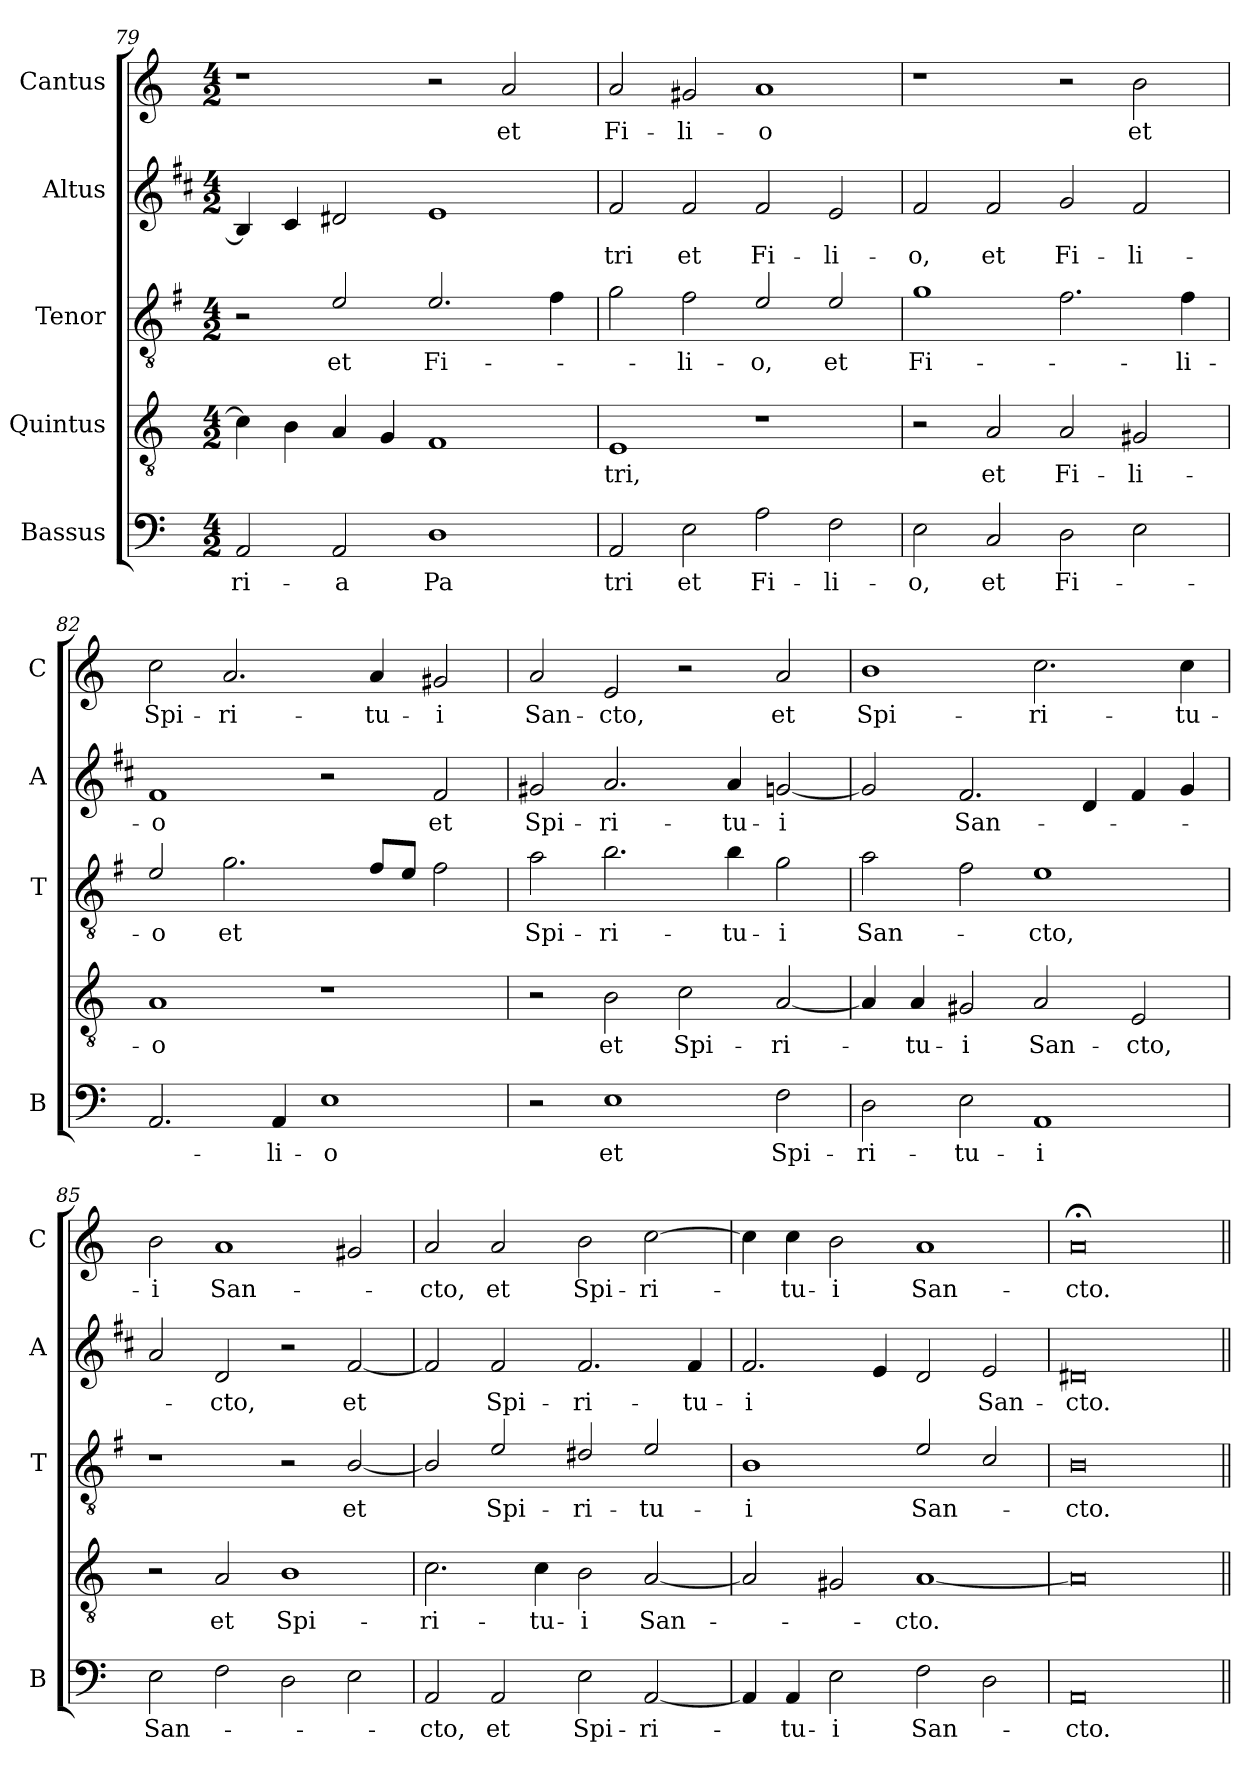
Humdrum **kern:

**kern	**text	**kern	**text	**kern	**text	**kern	**text	**kern	**text
*part5	*part5	*part4	*part4	*part3	*part3	*part2	*part2	*part1	*part1
*staff5	*staff5	*staff4	*staff4	*staff3	*staff3	*staff2	*staff2	*staff1	*staff1
*I"Bassus	*	*I"Quintus	*	*I"Tenor	*	*I"Altus	*	*I"Cantus	*
*I'B	*	*	*	*I'T	*	*I'A	*	*I'C	*
*clefF4	*	*clefGv2	*	*clefGv2	*	*clefG2	*	*clefG2	*
*	*	*	*	*ITrd4c7	*	*ITrd1c2	*	*	*
*k[]	*	*k[]	*	*k[]	*	*k[]	*	*k[]	*
*C:	*	*C:	*	*C:	*	*C:	*	*C:	*
*M4/2	*	*M4/2	*	*M4/2	*	*M4/2	*	*M4/2	*
=79	=79	=79	=79	=79	=79	=79	=79	=79	=79
!	!LO:LY:b	!	!	!	!	!	!	!	!
2AA/	-ri-	4c\]	.	2r	.	4A/]	.	1r	.
.	.	4B\	.	.	.	4B/	.	.	.
!	!LO:LY:b	!	!	!	!LO:LY:b	!	!	!	!
2AA/	-a	4A/	.	2A/	et	2c#X/	.	.	.
.	.	4G/	.	.	.	.	.	.	.
!	!LO:LY:b	!	!	!	!LO:LY:b	!	!	!	!
1D	Pa	1F	.	2.A/	Fi-	1d	.	2r	.
!	!	!	!	!	!	!	!	!	!LO:LY:b
.	.	.	.	.	.	.	.	2a/	et
.	.	.	.	4B\	.	.	.	.	.
=80	=80	=80	=80	=80	=80	=80	=80	=80	=80
!	!LO:LY:b	!	!LO:LY:b	!	!	!	!LO:LY:b	!	!LO:LY:b
2AA/	tri	1E	tri,	2c\	.	2e/	tri	2a/	Fi-
!	!LO:LY:b	!	!	!	!LO:LY:b	!	!LO:LY:b	!	!LO:LY:b
2E\	et	.	.	2B\	-li-	2e/	et	2g#X/	-li-
!	!LO:LY:b	!	!	!	!LO:LY:b	!	!LO:LY:b	!	!LO:LY:b
2A\	Fi-	1r	.	2A/	-o,	2e/	Fi-	1a	-o
!	!LO:LY:b	!	!	!	!LO:LY:b	!	!LO:LY:b	!	!
2F\	-li-	.	.	2A/	et	2d/	-li-	.	.
=81	=81	=81	=81	=81	=81	=81	=81	=81	=81
!	!LO:LY:b	!	!	!	!LO:LY:b	!	!LO:LY:b	!	!
2E\	-o,	2r	.	1c	Fi-	2e/	-o,	1r	.
!	!LO:LY:b	!	!LO:LY:b	!	!	!	!LO:LY:b	!	!
2C/	et	2A/	et	.	.	2e/	et	.	.
!	!LO:LY:b	!	!LO:LY:b	!	!	!	!LO:LY:b	!	!
2D\	Fi-	2A/	Fi-	2.B\	.	2f/	Fi-	2r	.
!	!	!	!LO:LY:b	!	!	!	!LO:LY:b	!	!LO:LY:b
2E\	.	2G#X/	-li-	.	.	2e/	-li-	2b\	et
!	!	!	!	!	!LO:LY:b	!	!	!	!
.	.	.	.	4B\	-li-	.	.	.	.
!!LO:LB:g=z
=82	=82	=82	=82	=82	=82	=82	=82	=82	=82
!	!	!	!LO:LY:b	!	!LO:LY:b	!	!LO:LY:b	!	!LO:LY:b
2.AA/	.	1A	-o	2A/	-o	1e	-o	2cc\	Spi-
!	!	!	!	!	!LO:LY:b	!	!	!	!LO:LY:b
.	.	.	.	2.c\	et	.	.	2.a/	-ri-
!	!LO:LY:b	!	!	!	!	!	!	!	!
4AA/	-li-	.	.	.	.	.	.	.	.
!	!LO:LY:b	!	!	!	!	!	!	!	!
1E	-o	1r	.	.	.	2r	.	.	.
!	!	!	!	!	!	!	!	!	!LO:LY:b
.	.	.	.	8B/L	.	.	.	4a/	-tu-
.	.	.	.	8A/J	.	.	.	.	.
!	!	!	!	!	!	!	!LO:LY:b	!	!LO:LY:b
.	.	.	.	2B\	.	2e/	et	2g#X/	-i
=83	=83	=83	=83	=83	=83	=83	=83	=83	=83
!	!	!	!	!	!LO:LY:b	!	!LO:LY:b	!	!LO:LY:b
2r	.	2r	.	2d\	Spi-	2f#X/	Spi-	2a/	San-
!	!LO:LY:b	!	!LO:LY:b	!	!LO:LY:b	!	!LO:LY:b	!	!LO:LY:b
1E	et	2B\	et	2.e\	-ri-	2.g/	-ri-	2e/	-cto,
!	!	!	!LO:LY:b	!	!	!	!	!	!
.	.	2c\	Spi-	.	.	.	.	2r	.
!	!	!	!	!	!LO:LY:b	!	!LO:LY:b	!	!
.	.	.	.	4e\	-tu-	4g/	-tu-	.	.
!	!LO:LY:b	!	!LO:LY:b	!	!LO:LY:b	!	!LO:LY:b	!	!LO:LY:b
2F\	Spi-	[2A/	-ri-	2c\	-i	[2fn/	-i	2a/	et
=84	=84	=84	=84	=84	=84	=84	=84	=84	=84
!	!LO:LY:b	!	!	!	!LO:LY:b	!	!	!	!LO:LY:b
2D\	-ri-	4A/]	.	2d\	San-	2f/]	.	1b	Spi-
!	!	!	!LO:LY:b	!	!	!	!	!	!
.	.	4A/	-tu-	.	.	.	.	.	.
!	!LO:LY:b	!	!LO:LY:b	!	!	!	!LO:LY:b	!	!
2E\	-tu-	2G#X/	-i	2B\	.	2.e/	San-	.	.
!	!LO:LY:b	!	!LO:LY:b	!	!LO:LY:b	!	!	!	!LO:LY:b
1AA	-i	2A/	San-	1A	-cto,	.	.	2.cc\	-ri-
.	.	.	.	.	.	4c/	.	.	.
!	!	!	!LO:LY:b	!	!	!	!	!	!
.	.	2E/	-cto,	.	.	4e/	.	.	.
!	!	!	!	!	!	!	!	!	!LO:LY:b
.	.	.	.	.	.	4f/	.	4cc\	-tu-
=85	=85	=85	=85	=85	=85	=85	=85	=85	=85
!	!LO:LY:b	!	!	!	!	!	!	!	!LO:LY:b
2E\	San-	2r	.	1r	.	2g/	.	2b\	-i
!	!	!	!LO:LY:b	!	!	!	!LO:LY:b	!	!LO:LY:b
2F\	.	2A/	et	.	.	2c/	-cto,	1a	San-
!	!	!	!LO:LY:b	!	!	!	!	!	!
2D\	.	1B	Spi-	2r	.	2r	.	.	.
!	!	!	!	!	!LO:LY:b	!	!LO:LY:b	!	!
2E\	.	.	.	[2E/	et	[2e/	et	2g#X/	.
=86	=86	=86	=86	=86	=86	=86	=86	=86	=86
!	!LO:LY:b	!	!LO:LY:b	!	!	!	!	!	!LO:LY:b
2AA/	-cto,	2.c\	-ri-	2E/]	.	2e/]	.	2a/	-cto,
!	!LO:LY:b	!	!	!	!LO:LY:b	!	!LO:LY:b	!	!LO:LY:b
2AA/	et	.	.	2A/	Spi-	2e/	Spi-	2a/	et
!	!	!	!LO:LY:b	!	!	!	!	!	!
.	.	4c\	-tu-	.	.	.	.	.	.
!	!LO:LY:b	!	!LO:LY:b	!	!LO:LY:b	!	!LO:LY:b	!	!LO:LY:b
2E\	Spi-	2B\	-i	2G#X/	-ri-	2.e/	-ri-	2b\	Spi-
!	!LO:LY:b	!	!LO:LY:b	!	!LO:LY:b	!	!	!	!LO:LY:b
[2AA/	-ri-	[2A/	San-	2A/	-tu-	.	.	[2cc\	-ri-
!	!	!	!	!	!	!	!LO:LY:b	!	!
.	.	.	.	.	.	4e/	-tu-	.	.
=87	=87	=87	=87	=87	=87	=87	=87	=87	=87
!	!	!	!	!	!LO:LY:b	!	!LO:LY:b	!	!
4AA/]	.	2A/]	.	1E	-i	2.e/	-i	4cc\]	.
!	!LO:LY:b	!	!	!	!	!	!	!	!LO:LY:b
4AA/	-tu-	.	.	.	.	.	.	4cc\	-tu-
!	!LO:LY:b	!	!	!	!	!	!	!	!LO:LY:b
2E\	-i	2G#X/	.	.	.	.	.	2b\	-i
.	.	.	.	.	.	4d/	.	.	.
!	!LO:LY:b	!	!LO:LY:b	!	!LO:LY:b	!	!	!	!LO:LY:b
2F\	San-	[1A	-cto.	2A/	San-	2c/	.	1a	San-
!	!	!	!	!	!	!	!LO:LY:b	!	!
2D\	.	.	.	2F/	.	2d/	San-	.	.
=88	=88	=88	=88	=88	=88	=88	=88	=88	=88
!	!LO:LY:b	!	!	!	!LO:LY:b	!	!LO:LY:b	!	!LO:LY:b
0AA	-cto.	0A]	.	0E	-cto.	0c#X	-cto.	0a;<	-cto.
=||	=||	=||	=||	=||	=||	=||	=||	=||	=||
*-	*-	*-	*-	*-	*-	*-	*-	*-	*-
